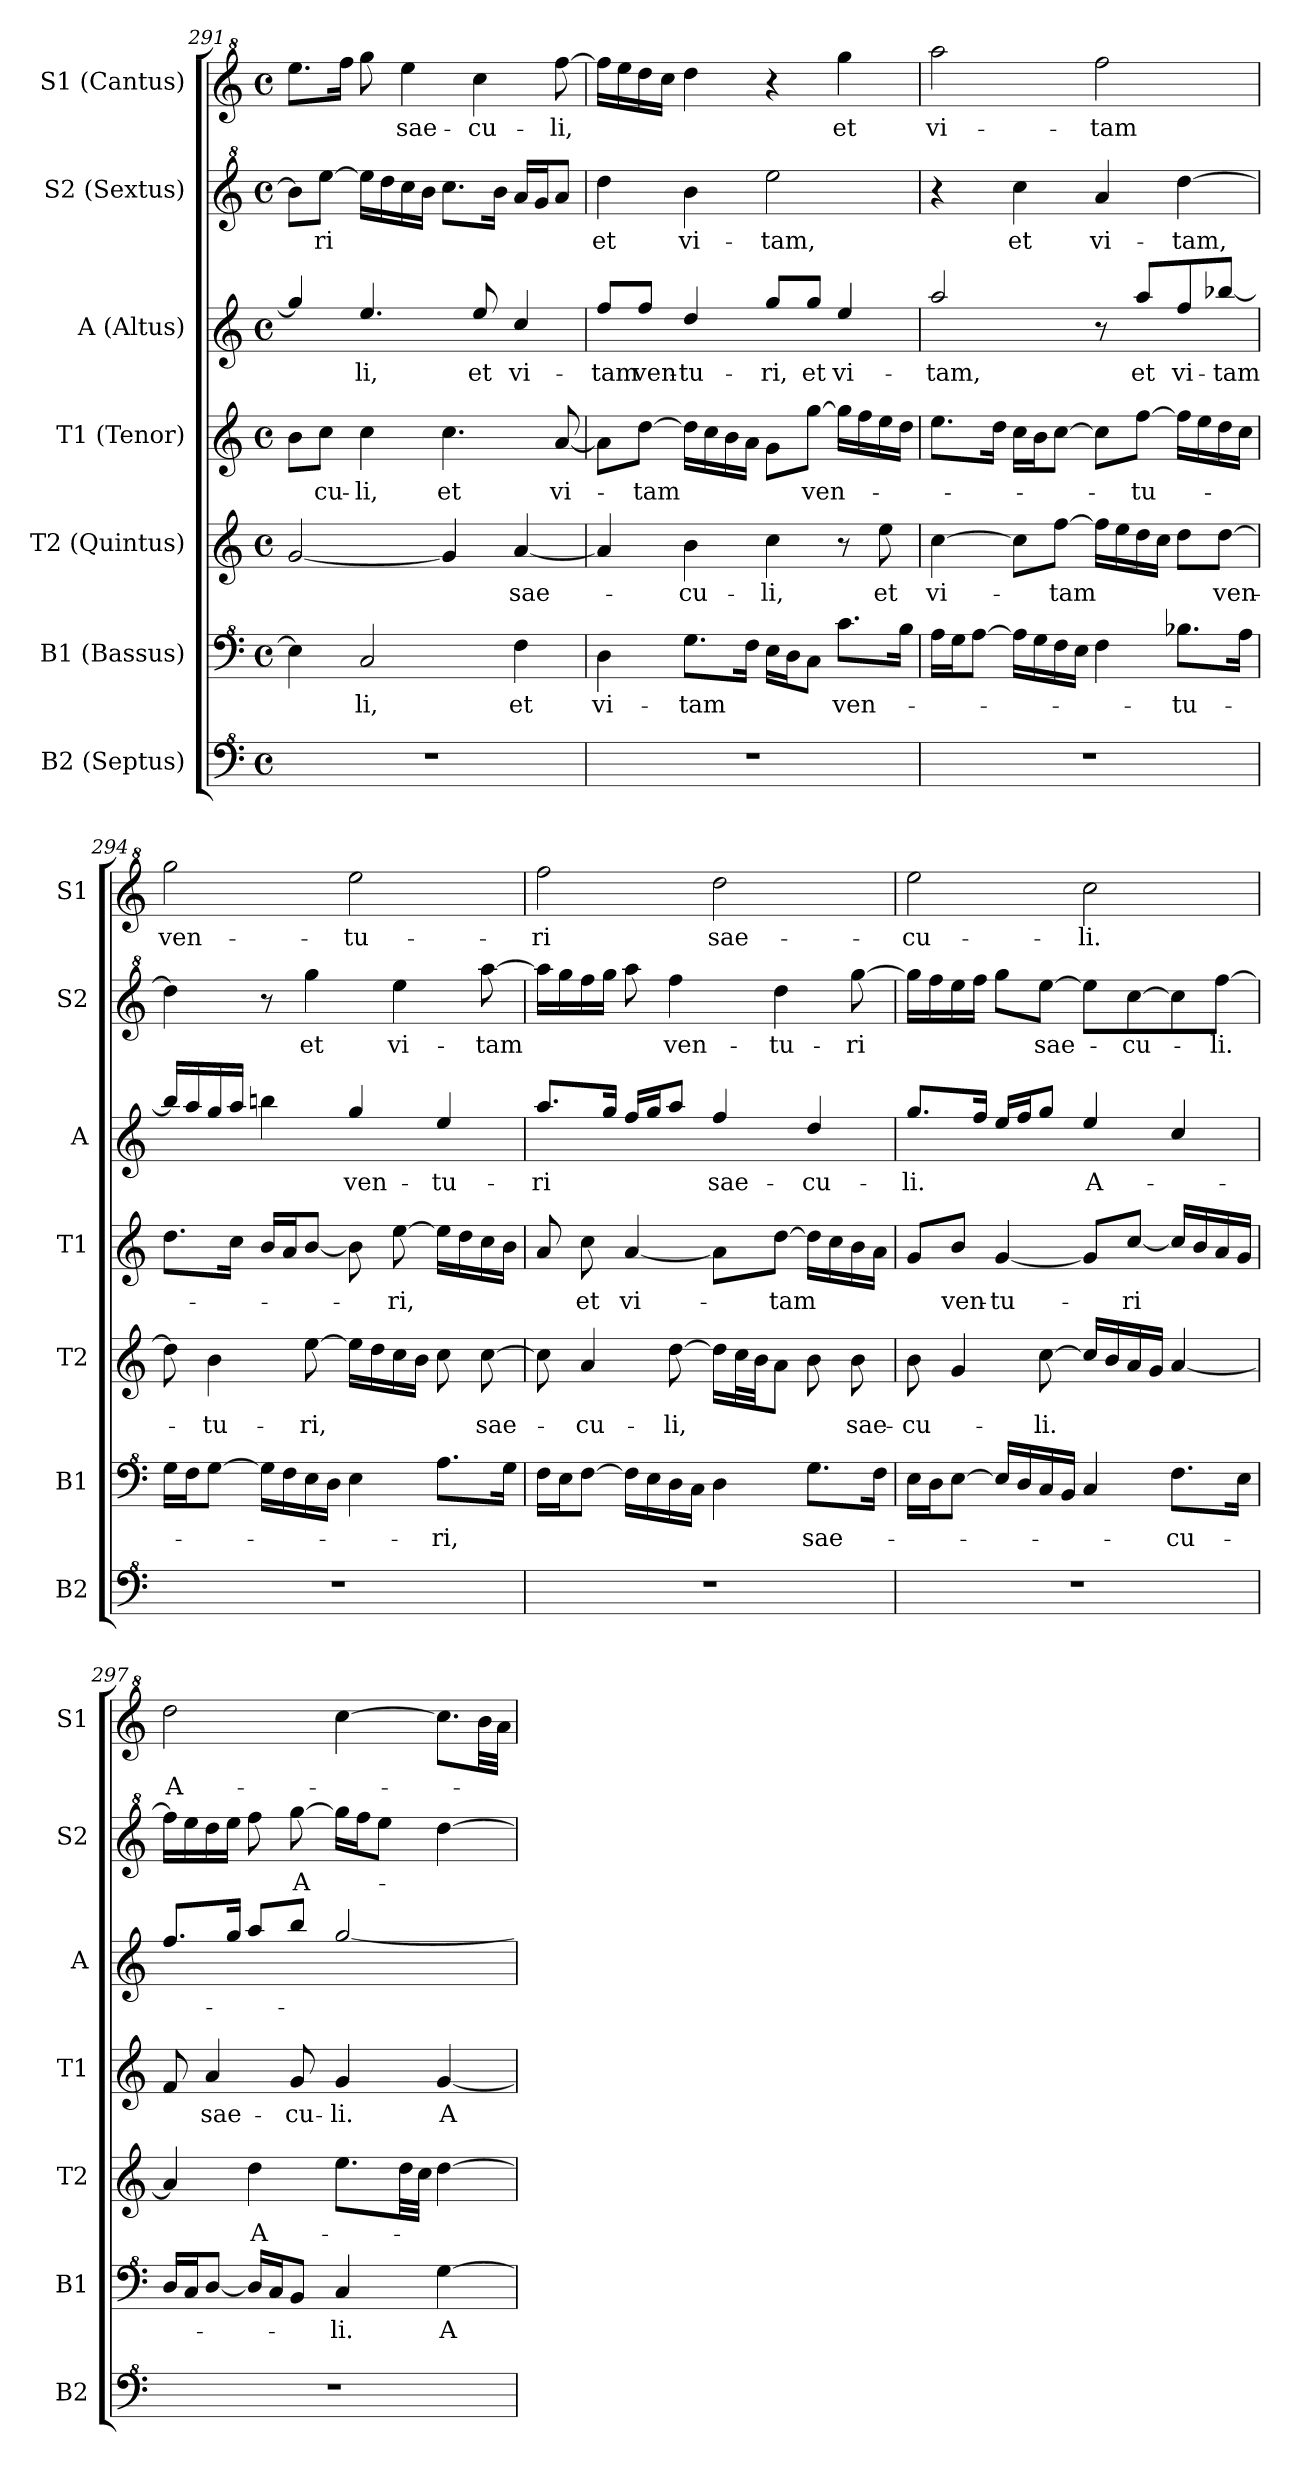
**kern	**kern	**text	**kern	**text	**kern	**text	**kern	**text	**kern	**text	**kern	**text
*part7	*part6	*part6	*part5	*part5	*part4	*part4	*part3	*part3	*part2	*part2	*part1	*part1
*staff7	*staff6	*staff6	*staff5	*staff5	*staff4	*staff4	*staff3	*staff3	*staff2	*staff2	*staff1	*staff1
*I"B2 (Septus)	*I"B1 (Bassus)	*	*I"T2 (Quintus)	*	*I"T1 (Tenor)	*	*I"A (Altus)	*	*I"S2 (Sextus)	*	*I"S1 (Cantus)	*
*I'B2	*I'B1	*	*I'T2	*	*I'T1	*	*I'A	*	*I'S2	*	*I'S1	*
*clefF^4	*clefF^4	*	*clefG2	*	*clefG2	*	*clefG2	*	*clefG^2	*	*clefG^2	*
*k[]	*k[]	*	*k[]	*	*k[]	*	*k[]	*	*k[]	*	*k[]	*
*M4/4	*M4/4	*	*M4/4	*	*M4/4	*	*M4/4	*	*M4/4	*	*M4/4	*
*met(c)	*met(c)	*	*met(c)	*	*met(c)	*	*met(c)	*	*met(c)	*	*met(c)	*
=291	=291	=291	=291	=291	=291	=291	=291	=291	=291	=291	=291	=291
1r	4e\]	.	[2g/	.	8b\L	.	4gg/]	.	8bb\L]	.	8.eee\L	.
!	!	!	!	!	!	!LO:LY:b	!	!	!	!LO:LY:b	!	!
.	.	.	.	.	8cc\J	-cu-	.	.	[8eee\J	-ri	.	.
.	.	.	.	.	.	.	.	.	.	.	16fff\Jk	.
!	!	!LO:LY:b	!	!	!	!LO:LY:b	!	!LO:LY:b	!	!	!	!
.	2c/	-li,	.	.	4cc\	-li,	4.ee/	-li,	16eee\LL]	.	8ggg\	.
.	.	.	.	.	.	.	.	.	16ddd\	.	.	.
!	!	!	!	!	!	!	!	!	!	!	!	!LO:LY:b
.	.	.	.	.	.	.	.	.	16ccc\	.	4eee\	sae-
.	.	.	.	.	.	.	.	.	16bb\JJ	.	.	.
!	!	!	!	!	!	!LO:LY:b	!	!	!	!	!	!
.	.	.	4g/]	.	4.cc\	et	.	.	8.ccc\L	.	.	.
!	!	!	!	!	!	!	!	!LO:LY:b	!	!	!	!LO:LY:b
.	.	.	.	.	.	.	8ee/	et	.	.	4ccc\	-cu-
.	.	.	.	.	.	.	.	.	16bb\Jk	.	.	.
!	!	!LO:LY:b	!	!LO:LY:b	!	!	!	!LO:LY:b	!	!	!	!
.	4f\	et	[4a/	sae-	.	.	4cc/	vi-	16aa/LL	.	.	.
.	.	.	.	.	.	.	.	.	16gg/J	.	.	.
!	!	!	!	!	!	!LO:LY:b	!	!	!	!	!	!LO:LY:b
.	.	.	.	.	[8a/	vi-	.	.	8aa/J	.	[8fff\	-li,
=292	=292	=292	=292	=292	=292	=292	=292	=292	=292	=292	=292	=292
!	!	!LO:LY:b	!	!	!	!	!	!LO:LY:b	!	!LO:LY:b	!	!
1r	4d\	vi-	4a/]	.	8a\L]	.	8ff/L	-tam	4ddd\	et	16fff\LL]	.
.	.	.	.	.	.	.	.	.	.	.	16eee\	.
!	!	!	!	!	!	!LO:LY:b	!	!LO:LY:b	!	!	!	!
.	.	.	.	.	[8dd\J	-tam	8ff/J	ven-	.	.	16ddd\	.
.	.	.	.	.	.	.	.	.	.	.	16ccc\JJ	.
!	!	!LO:LY:b	!	!LO:LY:b	!	!	!	!LO:LY:b	!	!LO:LY:b	!	!
.	8.g\L	-tam	4b\	-cu-	16dd\LL]	.	4dd/	-tu-	4bb\	vi-	4ddd\	.
.	.	.	.	.	16cc\	.	.	.	.	.	.	.
.	.	.	.	.	16b\	.	.	.	.	.	.	.
.	16f\Jk	.	.	.	16a\JJ	.	.	.	.	.	.	.
!	!	!	!	!LO:LY:b	!	!	!	!LO:LY:b	!	!LO:LY:b	!	!
.	16e\LL	.	4cc\	-li,	8g\L	.	8gg/L	-ri,	2eee\	-tam,	4r	.
.	16d\J	.	.	.	.	.	.	.	.	.	.	.
!	!	!	!	!	!	!LO:LY:b	!	!LO:LY:b	!	!	!	!
.	8c\J	.	.	.	[8gg\J	ven-	8gg/J	et	.	.	.	.
!	!	!LO:LY:b	!	!	!	!	!	!LO:LY:b	!	!	!	!LO:LY:b
.	8.cc\L	ven-	8r	.	16gg\LL]	.	4ee/	vi-	.	.	4ggg\	et
.	.	.	.	.	16ff\	.	.	.	.	.	.	.
!	!	!	!	!LO:LY:b	!	!	!	!	!	!	!	!
.	.	.	8ee\	et	16ee\	.	.	.	.	.	.	.
.	16b\Jk	.	.	.	16dd\JJ	.	.	.	.	.	.	.
!!LO:LB:g=z
=293	=293	=293	=293	=293	=293	=293	=293	=293	=293	=293	=293	=293
!	!	!	!	!LO:LY:b	!	!	!	!LO:LY:b	!	!	!	!LO:LY:b
1r	16a\LL	.	[4cc\	vi-	8.ee\L	.	2aa/	-tam,	4r	.	2aaa\	vi-
.	16g\J	.	.	.	.	.	.	.	.	.	.	.
.	[8a\J	.	.	.	.	.	.	.	.	.	.	.
.	.	.	.	.	16dd\Jk	.	.	.	.	.	.	.
!	!	!	!	!	!	!	!	!	!	!LO:LY:b	!	!
.	16a\LL]	.	8cc\L]	.	16cc\LL	.	.	.	4ccc\	et	.	.
.	16g\	.	.	.	16b\J	.	.	.	.	.	.	.
!	!	!	!	!LO:LY:b	!	!	!	!	!	!	!	!
.	16f\	.	[8ff\J	-tam	[8cc\J	.	.	.	.	.	.	.
.	16e\JJ	.	.	.	.	.	.	.	.	.	.	.
!	!	!	!	!	!	!	!	!	!	!LO:LY:b	!	!LO:LY:b
.	4f\	.	16ff\LL]	.	8cc\L]	.	8r	.	4aa/	vi-	2fff\	-tam
.	.	.	16ee\	.	.	.	.	.	.	.	.	.
!	!	!	!	!	!	!LO:LY:b	!	!LO:LY:b	!	!	!	!
.	.	.	16dd\	.	[8ff\J	-tu-	8aa/L	et	.	.	.	.
.	.	.	16cc\JJ	.	.	.	.	.	.	.	.	.
!	!	!LO:LY:b	!	!	!	!	!	!LO:LY:b	!	!LO:LY:b	!	!
.	8.b-X\L	-tu-	8dd\L	.	16ff\LL]	.	8ff/	vi-	[4ddd\	-tam,	.	.
.	.	.	.	.	16ee\	.	.	.	.	.	.	.
!	!	!	!	!LO:LY:b	!	!	!	!LO:LY:b	!	!	!	!
.	.	.	[8dd\J	ven-	16dd\	.	[8bb-X/J	-tam	.	.	.	.
.	16a\Jk	.	.	.	16cc\JJ	.	.	.	.	.	.	.
=294	=294	=294	=294	=294	=294	=294	=294	=294	=294	=294	=294	=294
!	!	!	!	!	!	!	!	!	!	!	!	!LO:LY:b
1r	16g\LL	.	8dd\]	.	8.dd\L	.	16bb-/LL]	.	4ddd\]	.	2ggg\	ven-
.	16f\J	.	.	.	.	.	16aa/	.	.	.	.	.
!	!	!	!	!LO:LY:b	!	!	!	!	!	!	!	!
.	[8g\J	.	4b\	-tu-	.	.	16gg/	.	.	.	.	.
.	.	.	.	.	16cc\Jk	.	16aa/JJ	.	.	.	.	.
.	16g\LL]	.	.	.	16b/LL	.	4bbn\	.	8r	.	.	.
.	16f\	.	.	.	16a/J	.	.	.	.	.	.	.
!	!	!	!	!LO:LY:b	!	!	!	!	!	!LO:LY:b	!	!
.	16e\	.	[8ee\	-ri,	[8b/J	.	.	.	4ggg\	et	.	.
.	16d\JJ	.	.	.	.	.	.	.	.	.	.	.
!	!	!	!	!	!	!	!	!LO:LY:b	!	!	!	!LO:LY:b
.	4e\	.	16ee\LL]	.	8b\]	.	4gg/	ven-	.	.	2eee\	-tu-
.	.	.	16dd\	.	.	.	.	.	.	.	.	.
!	!	!	!	!	!	!LO:LY:b	!	!	!	!LO:LY:b	!	!
.	.	.	16cc\	.	[8ee\	-ri,	.	.	4eee\	vi-	.	.
.	.	.	16b\JJ	.	.	.	.	.	.	.	.	.
!	!	!LO:LY:b	!	!	!	!	!	!LO:LY:b	!	!	!	!
.	8.a\L	-ri,	8cc\	.	16ee\LL]	.	4ee/	-tu-	.	.	.	.
.	.	.	.	.	16dd\	.	.	.	.	.	.	.
!	!	!	!	!LO:LY:b	!	!	!	!	!	!LO:LY:b	!	!
.	.	.	[8cc\	sae-	16cc\	.	.	.	[8aaa\	-tam	.	.
.	16g\Jk	.	.	.	16b\JJ	.	.	.	.	.	.	.
=295	=295	=295	=295	=295	=295	=295	=295	=295	=295	=295	=295	=295
!	!	!	!	!	!	!	!	!LO:LY:b	!	!	!	!LO:LY:b
1r	16f\LL	.	8cc\]	.	8a/	.	8.aa/L	-ri	16aaa\LL]	.	2fff\	-ri
.	16e\J	.	.	.	.	.	.	.	16ggg\	.	.	.
!	!	!	!	!LO:LY:b	!	!LO:LY:b	!	!	!	!	!	!
.	[8f\J	.	4a/	-cu-	8cc\	et	.	.	16fff\	.	.	.
.	.	.	.	.	.	.	16gg/Jk	.	16ggg\JJ	.	.	.
!	!	!	!	!	!	!LO:LY:b	!	!	!	!	!	!
.	16f\LL]	.	.	.	[4a/	vi-	16ff/LL	.	8aaa\	.	.	.
.	16e\	.	.	.	.	.	16gg/J	.	.	.	.	.
!	!	!	!	!LO:LY:b	!	!	!	!	!	!LO:LY:b	!	!
.	16d\	.	[8dd\	-li,	.	.	8aa/J	.	4fff\	ven-	.	.
.	16c\JJ	.	.	.	.	.	.	.	.	.	.	.
!	!	!	!	!	!	!	!	!LO:LY:b	!	!	!	!LO:LY:b
.	4d\	.	16dd\LL]	.	8a\L]	.	4ff/	sae-	.	.	2ddd\	sae-
.	.	.	32cc\L	.	.	.	.	.	.	.	.	.
.	.	.	32b\JJ	.	.	.	.	.	.	.	.	.
!	!	!	!	!	!	!LO:LY:b	!	!	!	!LO:LY:b	!	!
.	.	.	8a\J	.	[8dd\J	-tam	.	.	4ddd\	-tu-	.	.
!	!	!LO:LY:b	!	!	!	!	!	!LO:LY:b	!	!	!	!
.	8.g\L	sae-	8b\	.	16dd\LL]	.	4dd/	-cu-	.	.	.	.
.	.	.	.	.	16cc\	.	.	.	.	.	.	.
!	!	!	!	!LO:LY:b	!	!	!	!	!	!LO:LY:b	!	!
.	.	.	8b\	sae-	16b\	.	.	.	[8ggg\	-ri	.	.
.	16f\Jk	.	.	.	16a\JJ	.	.	.	.	.	.	.
=296	=296	=296	=296	=296	=296	=296	=296	=296	=296	=296	=296	=296
!	!	!	!	!LO:LY:b	!	!	!	!LO:LY:b	!	!	!	!LO:LY:b
1r	16e\LL	.	8b\	-cu-	8g/L	.	8.gg/L	-li.	16ggg\LL]	.	2eee\	-cu-
.	16d\J	.	.	.	.	.	.	.	16fff\	.	.	.
!	!	!	!	!	!	!LO:LY:b	!	!	!	!	!	!
.	[8e\J	.	4g/	.	8b/J	ven-	.	.	16eee\	.	.	.
.	.	.	.	.	.	.	16ff/Jk	.	16fff\JJ	.	.	.
!	!	!	!	!	!	!LO:LY:b	!	!	!	!	!	!
.	16e/LL]	.	.	.	[4g/	-tu-	16ee/LL	.	8ggg\L	.	.	.
.	16d/	.	.	.	.	.	16ff/J	.	.	.	.	.
!	!	!	!	!LO:LY:b	!	!	!	!	!	!LO:LY:b	!	!
.	16c/	.	[8cc\	-li.	.	.	8gg/J	.	[8eee\J	sae-	.	.
.	16B/JJ	.	.	.	.	.	.	.	.	.	.	.
!	!	!	!	!	!	!	!	!LO:LY:b	!	!	!	!LO:LY:b
.	4c/	.	16cc/LL]	.	8g/L]	.	4ee/	A-	8eee\L]	.	2ccc\	-li.
.	.	.	16b/	.	.	.	.	.	.	.	.	.
!	!	!	!	!	!	!LO:LY:b	!	!	!	!LO:LY:b	!	!
.	.	.	16a/	.	[8cc/J	-ri	.	.	[8ccc\	-cu-	.	.
.	.	.	16g/JJ	.	.	.	.	.	.	.	.	.
!	!	!LO:LY:b	!	!	!	!	!	!	!	!	!	!
.	8.f\L	-cu-	[4a/	.	16cc/LL]	.	4cc/	.	8ccc\]	.	.	.
.	.	.	.	.	16b/	.	.	.	.	.	.	.
!	!	!	!	!	!	!	!	!	!	!LO:LY:b	!	!
.	.	.	.	.	16a/	.	.	.	[8fff\J	-li.	.	.
.	16e\Jk	.	.	.	16g/JJ	.	.	.	.	.	.	.
!!LO:PB:g=z
=297	=297	=297	=297	=297	=297	=297	=297	=297	=297	=297	=297	=297
!	!	!	!	!	!	!	!	!	!	!	!	!LO:LY:b
1r	16d/LL	.	4a/]	.	8f/	.	8.ff/L	.	16fff\LL]	.	2ddd\	A-
.	16c/J	.	.	.	.	.	.	.	16eee\	.	.	.
!	!	!	!	!	!	!LO:LY:b	!	!	!	!	!	!
.	[8d/J	.	.	.	4a/	sae-	.	.	16ddd\	.	.	.
.	.	.	.	.	.	.	16gg/Jk	.	16eee\JJ	.	.	.
!	!	!	!	!LO:LY:b	!	!	!	!	!	!	!	!
.	16d/LL]	.	4dd\	A-	.	.	8aa/L	.	8fff\	.	.	.
.	16c/J	.	.	.	.	.	.	.	.	.	.	.
!	!	!	!	!	!	!LO:LY:b	!	!	!	!LO:LY:b	!	!
.	8B/J	.	.	.	8g/	-cu-	8bb/J	.	[8ggg\	A-	.	.
!	!	!LO:LY:b	!	!	!	!LO:LY:b	!	!	!	!	!	!
.	4c/	-li.	8.ee\L	.	4g/	-li.	[2gg/	.	16ggg\LL]	.	[4ccc\	.
.	.	.	.	.	.	.	.	.	16fff\J	.	.	.
.	.	.	.	.	.	.	.	.	8eee\J	.	.	.
.	.	.	32dd\LL	.	.	.	.	.	.	.	.	.
.	.	.	32cc\JJJ	.	.	.	.	.	.	.	.	.
!	!	!LO:LY:b	!	!	!	!LO:LY:b	!	!	!	!	!	!
.	[4g\	A-	[4dd\	.	[4g/	A-	.	.	[4ddd\	.	8.ccc\L]	.
.	.	.	.	.	.	.	.	.	.	.	32bb\LL	.
.	.	.	.	.	.	.	.	.	.	.	32aa\JJJ	.
=	=	=	=	=	=	=	=	=	=	=	=	=
*-	*-	*-	*-	*-	*-	*-	*-	*-	*-	*-	*-	*-
